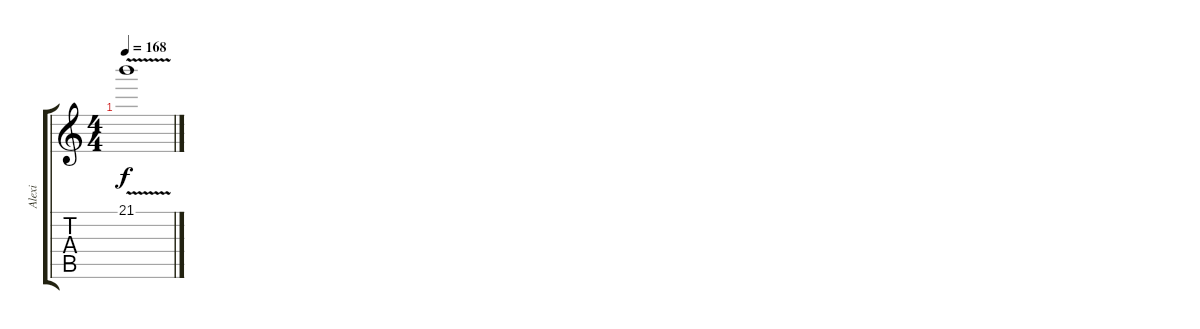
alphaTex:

\track ("Alexi" "Alexi") {instrument distortionguitar}
\staff {score tabs}
\tuning (D4 A3 F3 C3 G2 D2) {hide}
\ts (4 4)
\tempo 168
\clef g2
\ks c
21.1{v}.1{dy f}
